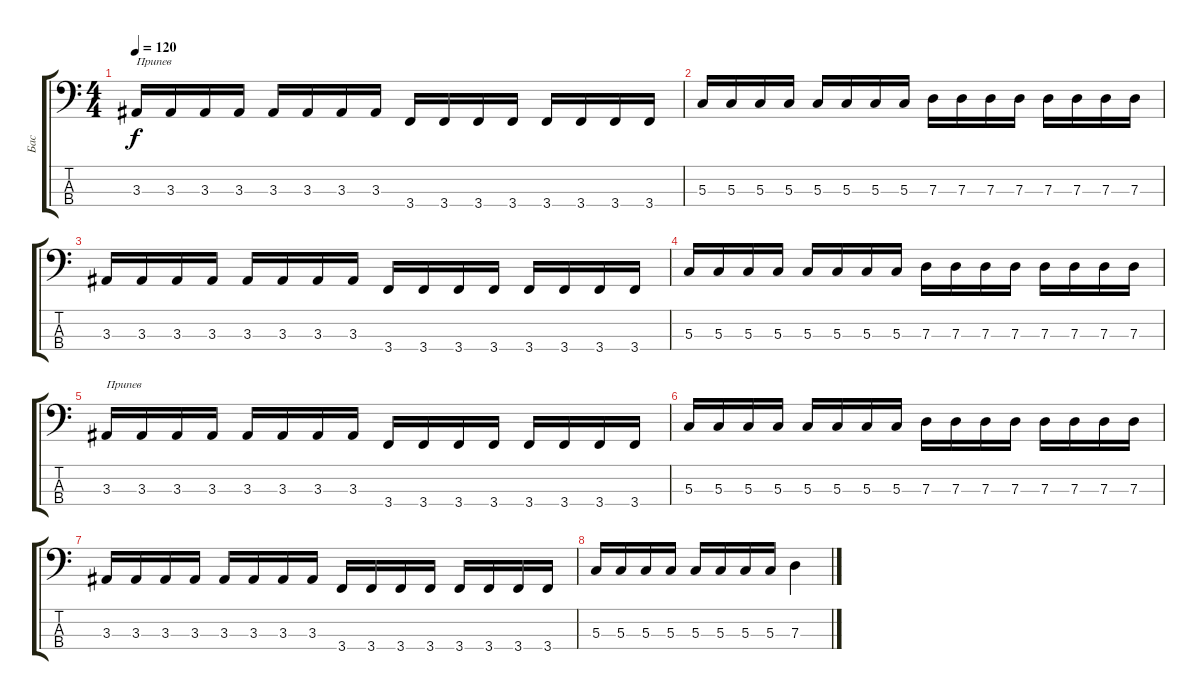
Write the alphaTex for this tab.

\track ("Бас" "Бас") {instrument electricbassfinger}
\staff {score tabs}
\tuning (F2 C2 G1 D1) {hide}
\ts (4 4)
\tempo 120
\clef f4
\ks c
3.3.16{txt "Припев" dy f} 3.3.16 3.3.16 3.3.16 3.3.16 3.3.16 3.3.16 3.3.16 3.4.16 3.4.16 3.4.16 3.4.16 3.4.16 3.4.16 3.4.16 3.4.16 |
5.3.16 5.3.16 5.3.16 5.3.16 5.3.16 5.3.16 5.3.16 5.3.16 7.3.16 7.3.16 7.3.16 7.3.16 7.3.16 7.3.16 7.3.16 7.3.16 |
3.3.16 3.3.16 3.3.16 3.3.16 3.3.16 3.3.16 3.3.16 3.3.16 3.4.16 3.4.16 3.4.16 3.4.16 3.4.16 3.4.16 3.4.16 3.4.16 |
5.3.16 5.3.16 5.3.16 5.3.16 5.3.16 5.3.16 5.3.16 5.3.16 7.3.16 7.3.16 7.3.16 7.3.16 7.3.16 7.3.16 7.3.16 7.3.16 |
3.3.16{txt "Припев"} 3.3.16 3.3.16 3.3.16 3.3.16 3.3.16 3.3.16 3.3.16 3.4.16 3.4.16 3.4.16 3.4.16 3.4.16 3.4.16 3.4.16 3.4.16 |
5.3.16 5.3.16 5.3.16 5.3.16 5.3.16 5.3.16 5.3.16 5.3.16 7.3.16 7.3.16 7.3.16 7.3.16 7.3.16 7.3.16 7.3.16 7.3.16 |
3.3.16 3.3.16 3.3.16 3.3.16 3.3.16 3.3.16 3.3.16 3.3.16 3.4.16 3.4.16 3.4.16 3.4.16 3.4.16 3.4.16 3.4.16 3.4.16 |
5.3.16 5.3.16 5.3.16 5.3.16 5.3.16 5.3.16 5.3.16 5.3.16 7.3.4
